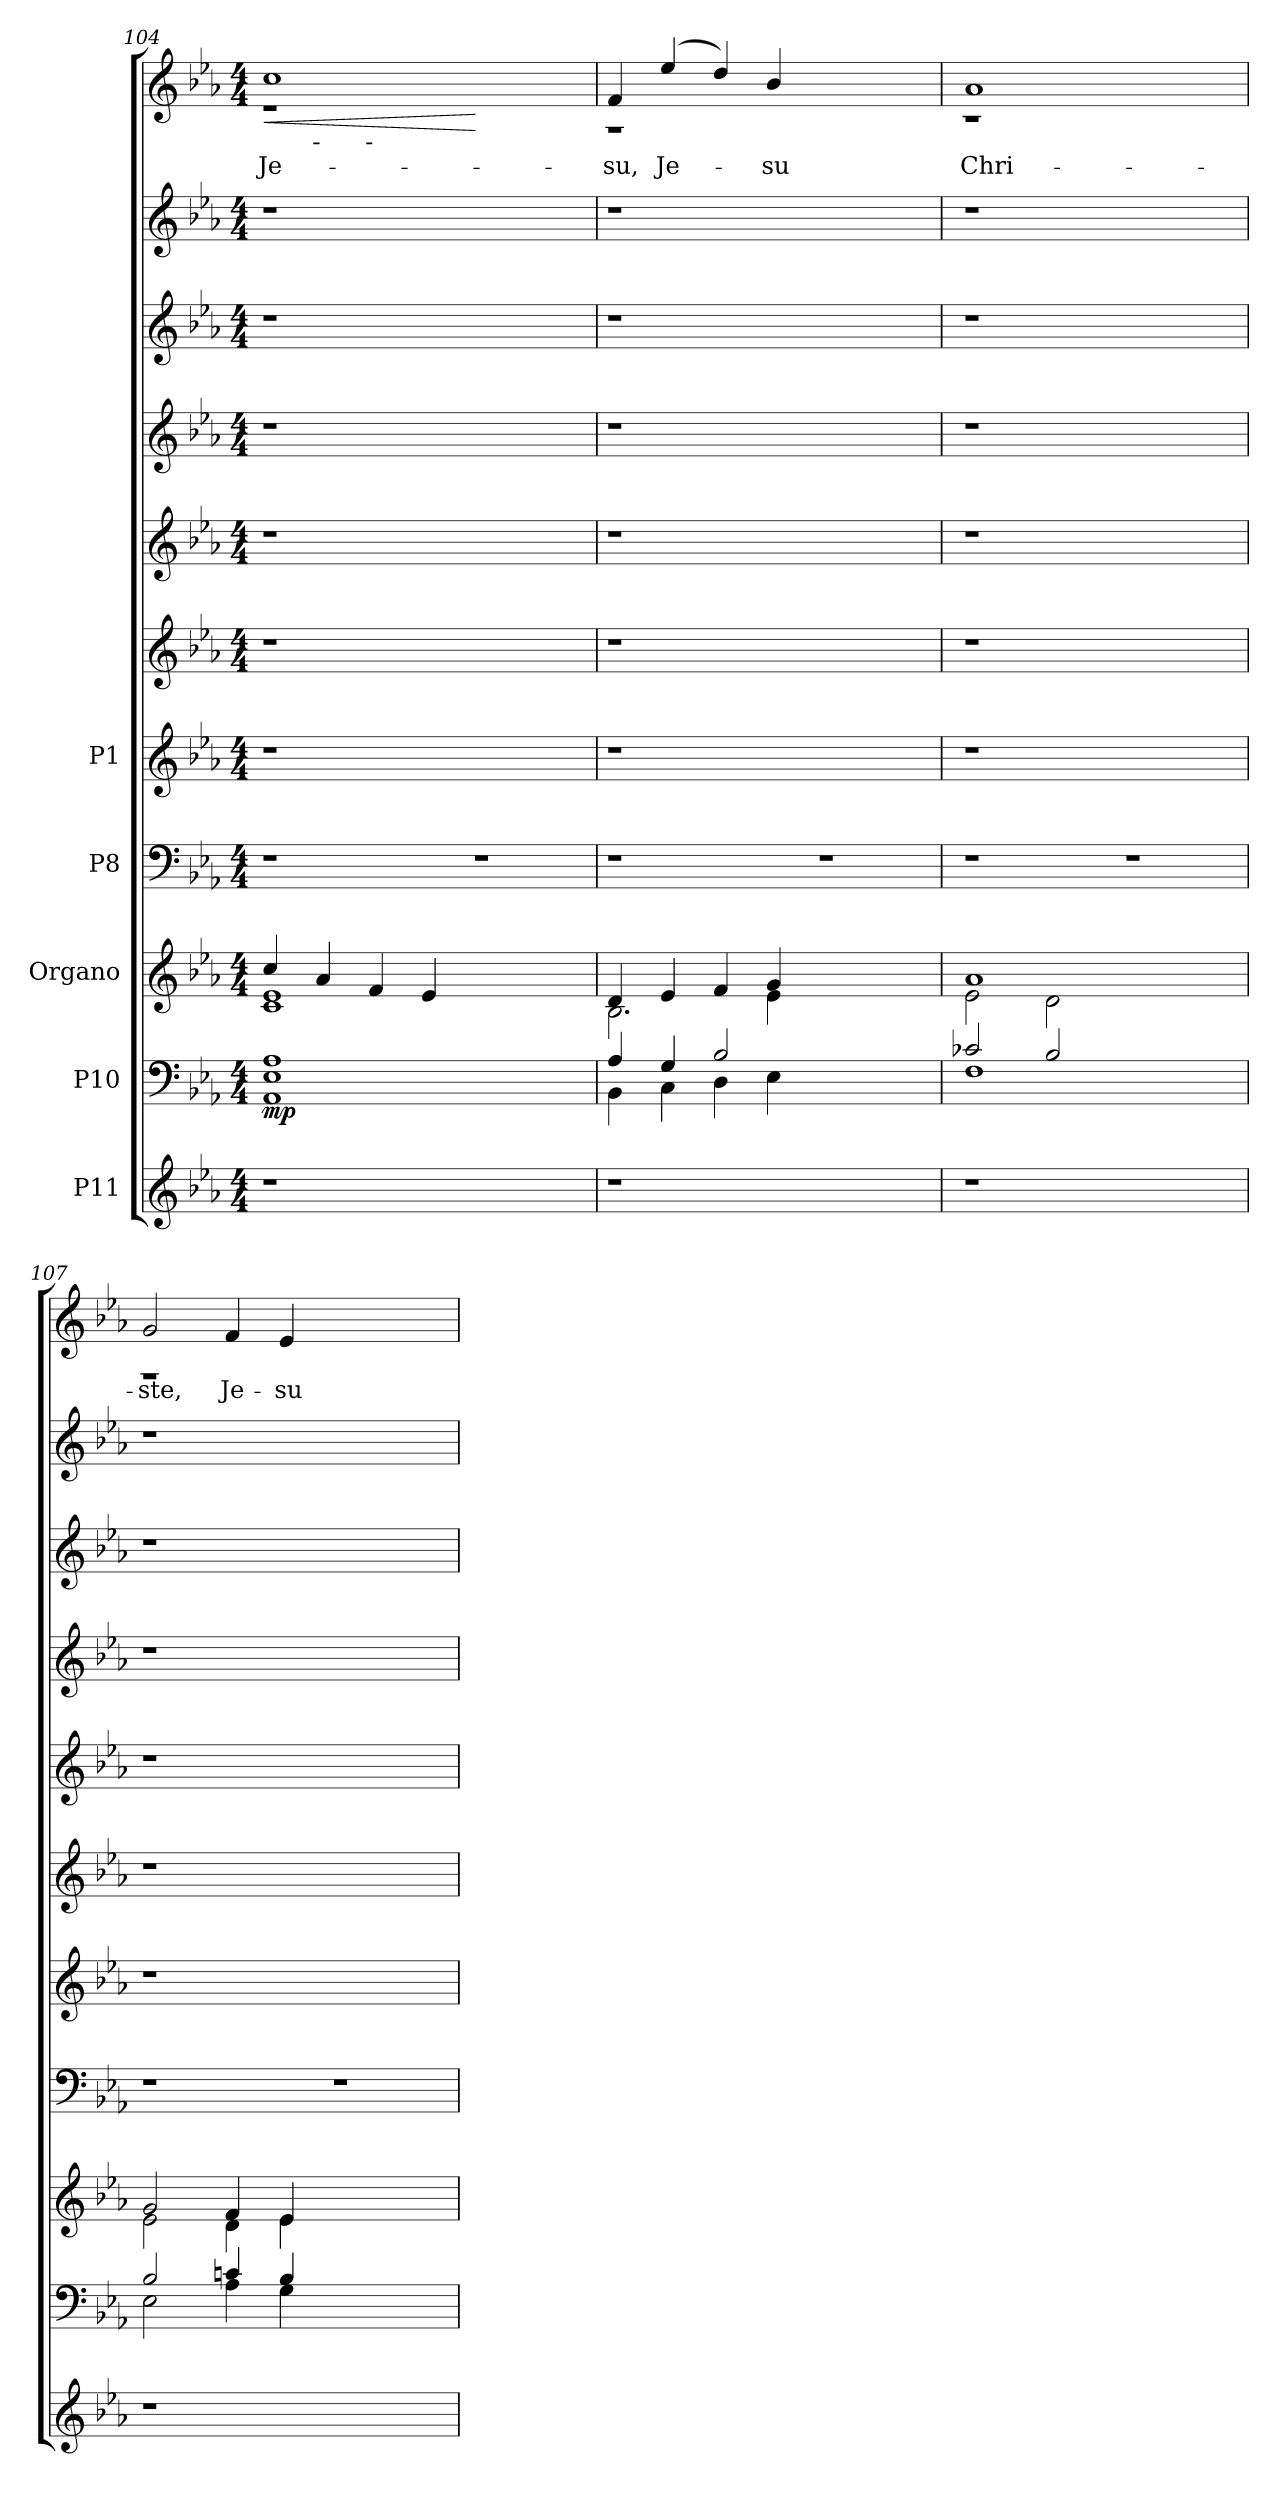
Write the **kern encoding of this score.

**kern	**kern	**dynam	**kern	**kern	**kern	**kern	**kern	**kern	**kern	**kern	**kern	**text	**dynam
*part5	*part4	*part4	*part3	*part2	*part1	*part1	*part1	*part1	*part1	*part1	*part1	*part1	*part1
*staff11	*staff10	*staff10	*staff9	*staff8	*staff7	*staff6	*staff5	*staff4	*staff3	*staff2	*staff1	*staff1	*staff1/2/3/4/5/6/7
*I"P11	*I"P10	*	*I"Organo	*I"P8	*I"P1	*	*	*	*	*	*	*	*
*clefG2	*clefF4	*	*clefG2	*clefF4	*clefG2	*clefG2	*clefG2	*clefG2	*clefG2	*clefG2	*clefG2	*	*
*k[b-e-a-]	*k[b-e-a-]	*	*k[b-e-a-]	*k[b-e-a-]	*k[b-e-a-]	*k[b-e-a-]	*k[b-e-a-]	*k[b-e-a-]	*k[b-e-a-]	*k[b-e-a-]	*k[b-e-a-]	*	*
*E-:	*E-:	*	*E-:	*E-:	*E-:	*E-:	*E-:	*E-:	*E-:	*E-:	*E-:	*	*
*M4/4	*M4/4	*	*M4/4	*M4/4	*M4/4	*M4/4	*M4/4	*M4/4	*M4/4	*M4/4	*M4/4	*	*
=104	=104	=104	=104	=104	=104	=104	=104	=104	=104	=104	=104	=104	=104
*	*	*	*^	*	*	*	*	*	*	*	*	*	*
!	!	!	!	!	!	!	!	!	!	!	!	!	!LO:LY:b:color=#000000	!LO:HP:b
*	*	*	*	*	*	*	*	*	*	*	*	*^	*	*
!	!	!	!	!	!	!	!	!	!	!	!	!	!	!	!LO:HP:n=1:b
*	*	*	*	*	*	*	*	*	*	*	*	*^	*^	*	*
1r	1AA-i 1E-i 1A-i	mp	4cci/	1ci 1e-i	1r	1r	1r	1r	1r	1r	1r	1cci	1r	4ryy	2ryy	Je-	< >
!	!	!	!	!	!	!	!	!	!	!	!	!	!	!LO:TX:b:cj:t=-	!	!	!
.	.	.	4a-i/	.	.	.	.	.	.	.	.	.	.	1..ryy	.	.	.
!	!	!	!	!	!	!	!	!	!	!	!	!	!	!	!LO:TX:b:cj:t=-	!	!
.	.	.	4fi/	.	.	.	.	.	.	.	.	.	.	.	1.ryy	.	.
.	.	.	4e-i/	.	.	.	.	.	.	.	.	.	.	.	.	.	.
1ryy	1ryy	.	1ryy	1ryy	1r	1ryy	1ryy	1ryy	1ryy	1ryy	1ryy	1ryy	1ryy	.	.	.	[
*	*	*	*	*	*	*	*	*	*	*	*	*v	*v	*v	*v	*	*
=105	=105	=105	=105	=105	=105	=105	=105	=105	=105	=105	=105	=105	=105	=105
*	*^	*	*	*	*	*	*	*	*	*	*	*	*	*
*	*	*	*	*	*	*	*	*	*	*	*	*	*^	*	*
*	*	*	*	*	*	*	*	*	*	*	*	*	*	*^	*	*
*	*	*	*	*	*	*	*	*	*	*	*	*	*	*	*^	*	*
!	!	!	!	!	!	!	!	!	!	!	!	!	!	!	!	!	!LO:LY:b:color=#000000	!
*	*	*	*	*	*	*	*	*	*	*	*	*	*	*v	*v	*v	*	*
1r	4A-i/	4BB-i\	.	4di/	2.B-i\	1r	1r	1r	1r	1r	1r	1r	4fi/	1r	-su,	.
!	!	!	!	!	!	!	!	!	!	!	!	!	!	!	!LO:LY:b:color=#000000	!
.	4Gi/	4Ci\	.	4e-i/	.	.	.	.	.	.	.	.	(4ee-i/	.	Je-	]
.	2B-i/	4Di\	.	4fi/	.	.	.	.	.	.	.	.	4ddi/)	.	.	.
!	!	!	!	!	!	!	!	!	!	!	!	!	!	!	!LO:LY:b:color=#000000	!
.	.	4E-i\	.	4gi/	4e-i\	.	.	.	.	.	.	.	4b-i/	.	-su	.
1ryy	1ryy	1ryy	.	1ryy	1ryy	1r	1ryy	1ryy	1ryy	1ryy	1ryy	1ryy	1ryy	1ryy	.	.
=106	=106	=106	=106	=106	=106	=106	=106	=106	=106	=106	=106	=106	=106	=106	=106	=106
!	!	!	!	!	!	!	!	!	!	!	!	!	!	!	!LO:LY:b:color=#000000	!
1r	2c-Xi/	1Fi	.	1a-i	2e-i\	1r	1r	1r	1r	1r	1r	1r	1a-i	1r	Chri-	.
.	2B-i/	.	.	.	2di\	.	.	.	.	.	.	.	.	.	.	.
1ryy	1ryy	1ryy	.	1ryy	1ryy	1r	1ryy	1ryy	1ryy	1ryy	1ryy	1ryy	1ryy	1ryy	.	.
=107	=107	=107	=107	=107	=107	=107	=107	=107	=107	=107	=107	=107	=107	=107	=107	=107
!	!	!	!	!	!	!	!	!	!	!	!	!	!	!	!LO:LY:b:color=#000000	!
1r	2B-i/	2E-i\	.	2gi/	2e-i\	1r	1r	1r	1r	1r	1r	1r	2gi/	1r	-ste,	.
!	!	!	!	!	!	!	!	!	!	!	!	!	!	!	!LO:LY:b:color=#000000	!
.	4cni/	4A-i\	.	4fi/	4di\	.	.	.	.	.	.	.	4fi/	.	Je-	.
!	!	!	!	!	!	!	!	!	!	!	!	!	!	!	!LO:LY:b:color=#000000	!
.	4B-i/	4Gi\	.	4e-i/	4e-i\	.	.	.	.	.	.	.	4e-i/	.	-su	.
1ryy	1ryy	1ryy	.	1ryy	1ryy	1r	1ryy	1ryy	1ryy	1ryy	1ryy	1ryy	1ryy	1ryy	.	.
*	*v	*v	*	*	*	*	*	*	*	*	*	*	*v	*v	*	*
*	*	*	*v	*v	*	*	*	*	*	*	*	*	*	*
=	=	=	=	=	=	=	=	=	=	=	=	=	=
*-	*-	*-	*-	*-	*-	*-	*-	*-	*-	*-	*-	*-	*-
